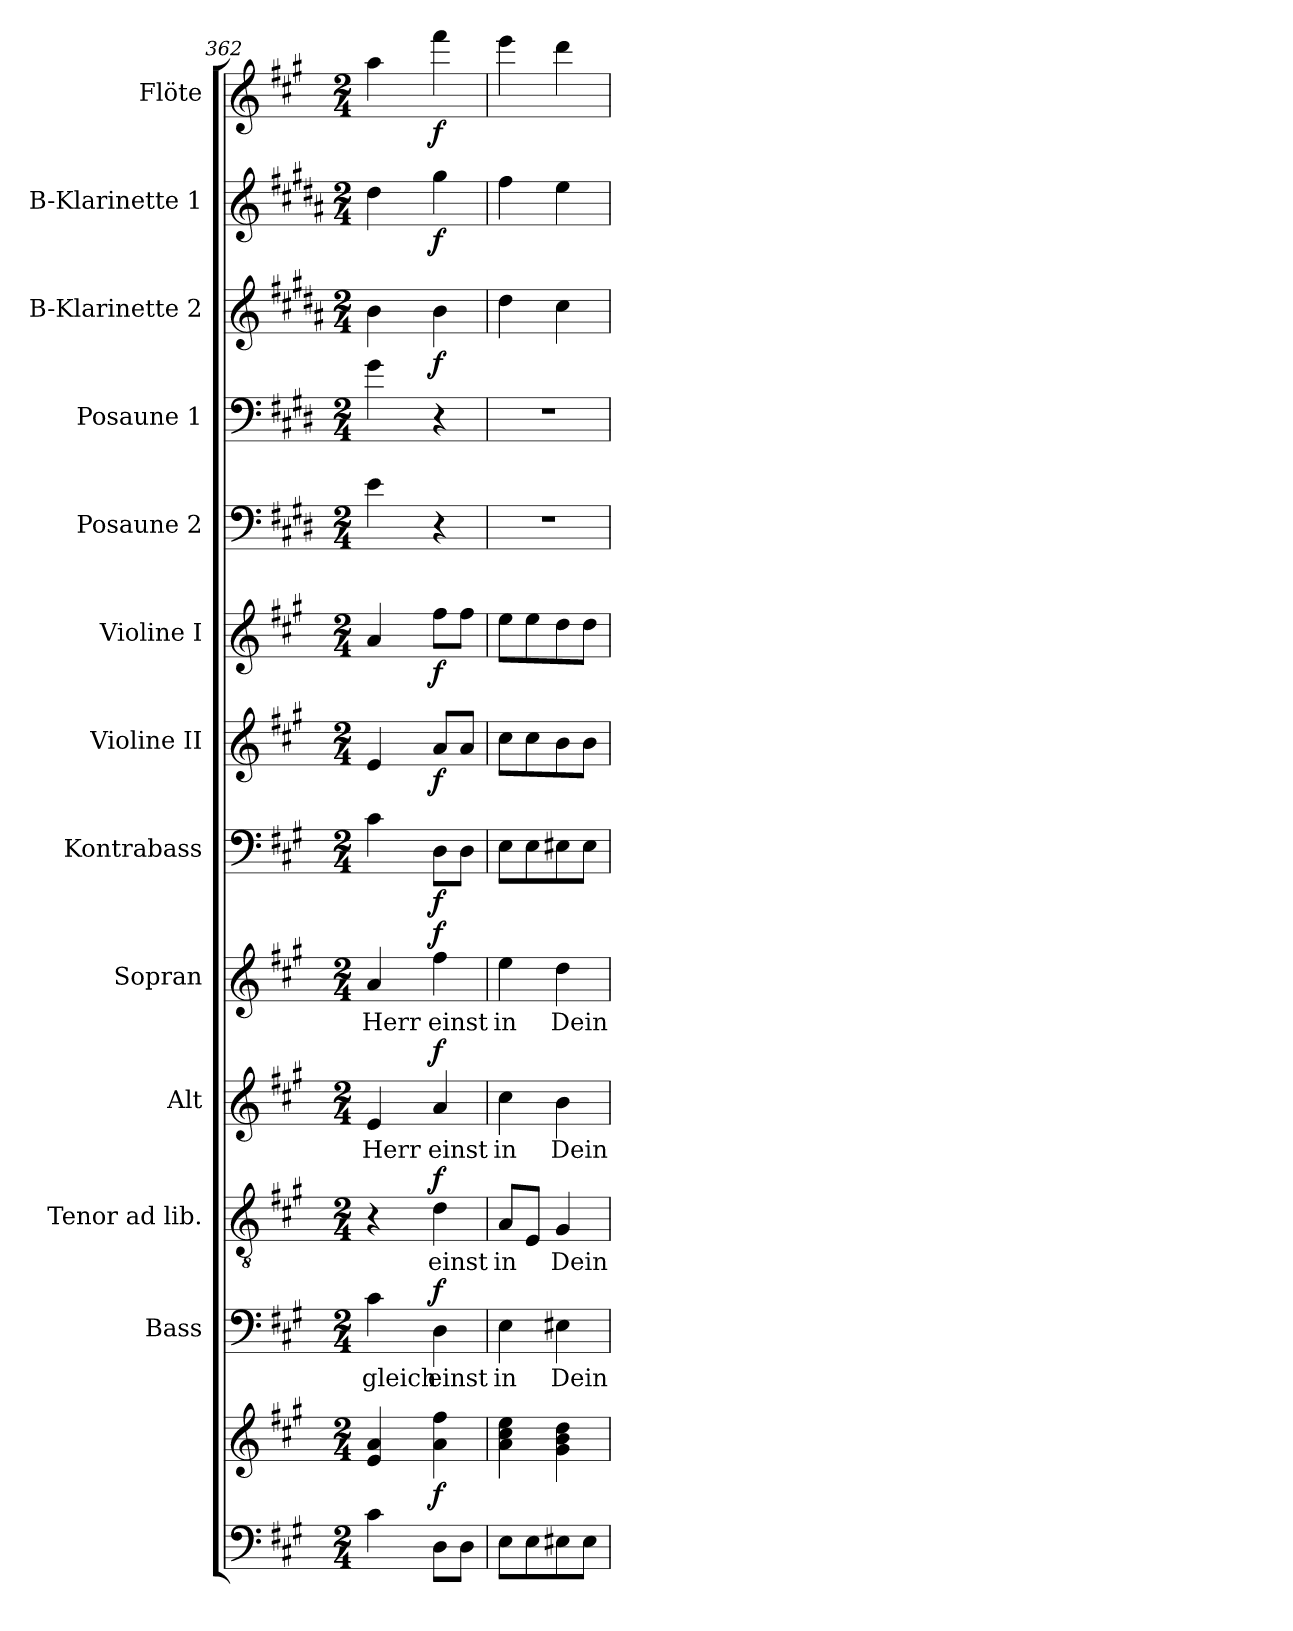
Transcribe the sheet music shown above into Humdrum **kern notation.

**kern	**kern	**dynam	**kern	**text	**dynam	**kern	**text	**dynam	**kern	**text	**dynam	**kern	**text	**dynam	**kern	**dynam	**kern	**dynam	**kern	**dynam	**kern	**kern	**kern	**dynam	**kern	**dynam	**kern	**dynam
*part13	*part13	*part13	*part12	*part12	*part12	*part11	*part11	*part11	*part10	*part10	*part10	*part9	*part9	*part9	*part8	*part8	*part7	*part7	*part6	*part6	*part5	*part4	*part3	*part3	*part2	*part2	*part1	*part1
*staff14	*staff13	*staff13/14	*staff12	*staff12	*staff12	*staff11	*staff11	*staff11	*staff10	*staff10	*staff10	*staff9	*staff9	*staff9	*staff8	*staff8	*staff7	*staff7	*staff6	*staff6	*staff5	*staff4	*staff3	*staff3	*staff2	*staff2	*staff1	*staff1
*	*	*	*I"Bass	*	*	*I"Tenor ad lib.	*	*	*I"Alt	*	*	*I"Sopran	*	*	*I"Kontrabass	*	*I"Violine II	*	*I"Violine I	*	*I"Posaune 2	*I"Posaune 1	*I"B-Klarinette 2	*	*I"B-Klarinette 1	*	*I"Flöte	*
*	*	*	*I'B.	*	*	*I'T.	*	*	*I'A.	*	*	*I'S.	*	*	*I'Kb.	*	*I'Vl. II	*	*I'Vl. I	*	*I'Pos 2	*I'Pos. 1	*I'B Kl. 2	*	*I'B Kl. 1	*	*I'Fl.	*
*clefF4	*clefG2	*	*clefF4	*	*	*clefGv2	*	*	*clefG2	*	*	*clefG2	*	*	*clefF4	*	*clefG2	*	*clefG2	*	*clefF4	*clefF4	*clefG2	*	*clefG2	*	*clefG2	*
*	*	*	*	*	*	*	*	*	*	*	*	*	*	*	*ITrd7c12	*	*	*	*	*	*ITrd4c7	*ITrd4c7	*ITrd1c2	*	*ITrd1c2	*	*	*
*k[f#c#g#]	*k[f#c#g#]	*	*k[f#c#g#]	*	*	*k[f#c#g#]	*	*	*k[f#c#g#]	*	*	*k[f#c#g#]	*	*	*k[f#c#g#]	*	*k[f#c#g#]	*	*k[f#c#g#]	*	*k[f#c#g#]	*k[f#c#g#]	*k[f#c#g#]	*	*k[f#c#g#]	*	*k[f#c#g#]	*
*A:	*A:	*	*A:	*	*	*A:	*	*	*A:	*	*	*A:	*	*	*A:	*	*A:	*	*A:	*	*A:	*A:	*A:	*	*A:	*	*A:	*
*M2/4	*M2/4	*	*M2/4	*	*	*M2/4	*	*	*M2/4	*	*	*M2/4	*	*	*M2/4	*	*M2/4	*	*M2/4	*	*M2/4	*M2/4	*M2/4	*	*M2/4	*	*M2/4	*
=362	=362	=362	=362	=362	=362	=362	=362	=362	=362	=362	=362	=362	=362	=362	=362	=362	=362	=362	=362	=362	=362	=362	=362	=362	=362	=362	=362	=362
!	!	!	!	!LO:LY:b	!	!	!	!	!	!LO:LY:b	!	!	!LO:LY:b	!	!	!	!	!	!	!	!	!	!	!	!	!	!	!
4c#\	4e/ 4a/	.	4c#\	gleich	.	4r	.	.	4e/	Herr	.	4a/	Herr	.	4C#\	.	4e/	.	4a/	.	4A\	4c#\	4a\	.	4cc#\	.	4aa\	.
!	!	!LO:DY:b	!	!LO:LY:b	!LO:DY:a	!	!LO:LY:b	!LO:DY:a	!	!LO:LY:b	!LO:DY:a	!	!LO:LY:b	!LO:DY:a	!	!LO:DY:b	!	!LO:DY:b	!	!LO:DY:b	!	!	!	!LO:DY:b	!	!LO:DY:b	!	!LO:DY:b
8D\L	4a\ 4ff#\	f	4D\	einst	f	4d\	einst	f	4a/	einst	f	4ff#\	einst	f	8DD\L	f	8a/L	f	8ff#\L	f	4r	4r	4a\	f	4ff#\	f	4fff#\	f
8D\J	.	.	.	.	.	.	.	.	.	.	.	.	.	.	8DD\J	.	8a/J	.	8ff#\J	.	.	.	.	.	.	.	.	.
=363	=363	=363	=363	=363	=363	=363	=363	=363	=363	=363	=363	=363	=363	=363	=363	=363	=363	=363	=363	=363	=363	=363	=363	=363	=363	=363	=363	=363
!	!	!	!	!LO:LY:b	!	!	!LO:LY:b	!	!	!LO:LY:b	!	!	!LO:LY:b	!	!	!	!	!	!	!	!	!	!	!	!	!	!	!
8E\L	4a\ 4cc#\ 4ee\	.	4E\	in	.	8A/L	in	.	4cc#\	in	.	4ee\	in	.	8EE\L	.	8cc#\L	.	8ee\L	.	2r	2r	4cc#\	.	4ee\	.	4eee\	.
8E\	.	.	.	.	.	8E/J	.	.	.	.	.	.	.	.	8EE\	.	8cc#\	.	8ee\	.	.	.	.	.	.	.	.	.
!	!	!	!	!LO:LY:b	!	!	!LO:LY:b	!	!	!LO:LY:b	!	!	!LO:LY:b	!	!	!	!	!	!	!	!	!	!	!	!	!	!	!
8E#X\	4g#\ 4b\ 4dd\	.	4E#X\	Dein	.	4G#/	Dein	.	4b\	Dein	.	4dd\	Dein	.	8EE#X\	.	8b\	.	8dd\	.	.	.	4b\	.	4dd\	.	4ddd\	.
8E#\J	.	.	.	.	.	.	.	.	.	.	.	.	.	.	8EE#\J	.	8b\J	.	8dd\J	.	.	.	.	.	.	.	.	.
=	=	=	=	=	=	=	=	=	=	=	=	=	=	=	=	=	=	=	=	=	=	=	=	=	=	=	=	=
*-	*-	*-	*-	*-	*-	*-	*-	*-	*-	*-	*-	*-	*-	*-	*-	*-	*-	*-	*-	*-	*-	*-	*-	*-	*-	*-	*-	*-
